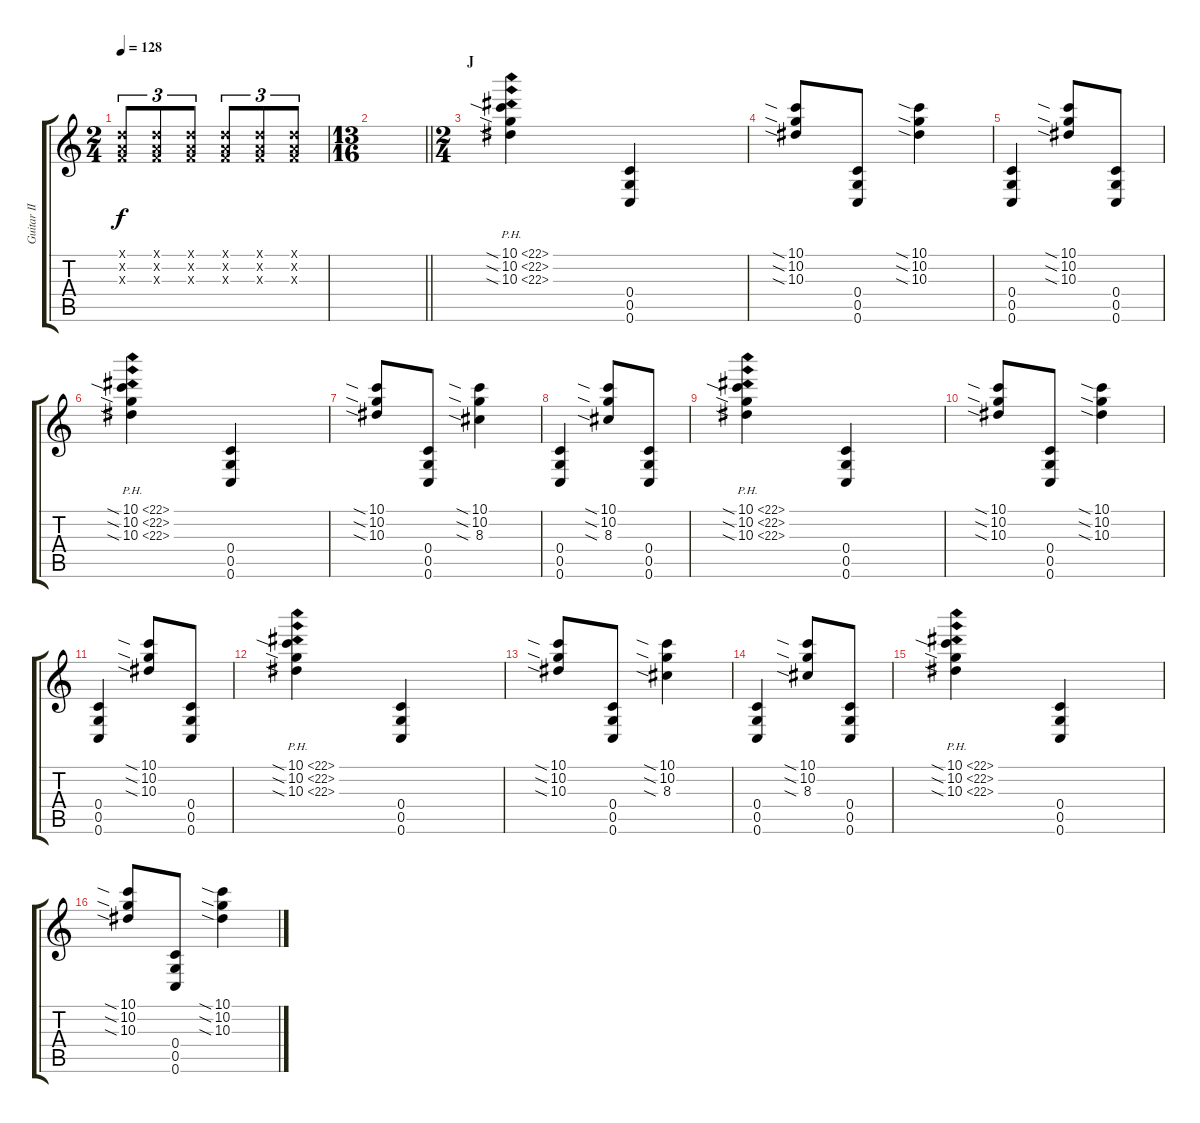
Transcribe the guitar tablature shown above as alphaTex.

\track ("Guitar II" "Guitar II") {instrument distortionguitar}
\staff {score tabs}
\tuning (D4 A3 F3 C3 G2 C2) {hide}
\ts (2 4)
\tempo 128
\clef g2
\ks c
(0.1{x} 0.2{x} 0.3{x}).8{tu (3 2) dy f} (0.1{x} 0.2{x} 0.3{x}).8{tu (3 2)} (0.1{x} 0.2{x} 0.3{x}).8{tu (3 2)} (0.1{x} 0.2{x} 0.3{x}).8{tu (3 2)} (0.1{x} 0.2{x} 0.3{x}).8{tu (3 2)} (0.1{x} 0.2{x} 0.3{x}).8{tu (3 2)} |
\ts (13 16)
\barLineRight lightlight
|
\ts (2 4)
\section ("" "J")
(10.1{ph 12 sia} 10.2{ph 12 sia} 10.3{ph 12 sia}).4 (0.4 0.5 0.6).4 |
(10.1{sia} 10.2{sia} 10.3{sia}).8 (0.4 0.5 0.6).8 (10.1{sia} 10.2{sia} 10.3{sia}).4 |
(0.4 0.5 0.6).4 (10.1{sia} 10.2{sia} 10.3{sia}).8 (0.4 0.5 0.6).8 |
(10.1{ph 12 sia} 10.2{ph 12 sia} 10.3{ph 12 sia}).4 (0.4 0.5 0.6).4 |
(10.1{sia} 10.2{sia} 10.3{sia}).8 (0.4 0.5 0.6).8 (10.1{sia} 10.2{sia} 8.3{sia}).4 |
(0.4 0.5 0.6).4 (10.1{sia} 10.2{sia} 8.3{sia}).8 (0.4 0.5 0.6).8 |
(10.1{ph 12 sia} 10.2{ph 12 sia} 10.3{ph 12 sia}).4 (0.4 0.5 0.6).4 |
(10.1{sia} 10.2{sia} 10.3{sia}).8 (0.4 0.5 0.6).8 (10.1{sia} 10.2{sia} 10.3{sia}).4 |
(0.4 0.5 0.6).4 (10.1{sia} 10.2{sia} 10.3{sia}).8 (0.4 0.5 0.6).8 |
(10.1{ph 12 sia} 10.2{ph 12 sia} 10.3{ph 12 sia}).4 (0.4 0.5 0.6).4 |
(10.1{sia} 10.2{sia} 10.3{sia}).8 (0.4 0.5 0.6).8 (10.1{sia} 10.2{sia} 8.3{sia}).4 |
(0.4 0.5 0.6).4 (10.1{sia} 10.2{sia} 8.3{sia}).8 (0.4 0.5 0.6).8 |
(10.1{ph 12 sia} 10.2{ph 12 sia} 10.3{ph 12 sia}).4 (0.4 0.5 0.6).4 |
(10.1{sia} 10.2{sia} 10.3{sia}).8 (0.4 0.5 0.6).8 (10.1{sia} 10.2{sia} 10.3{sia}).4
